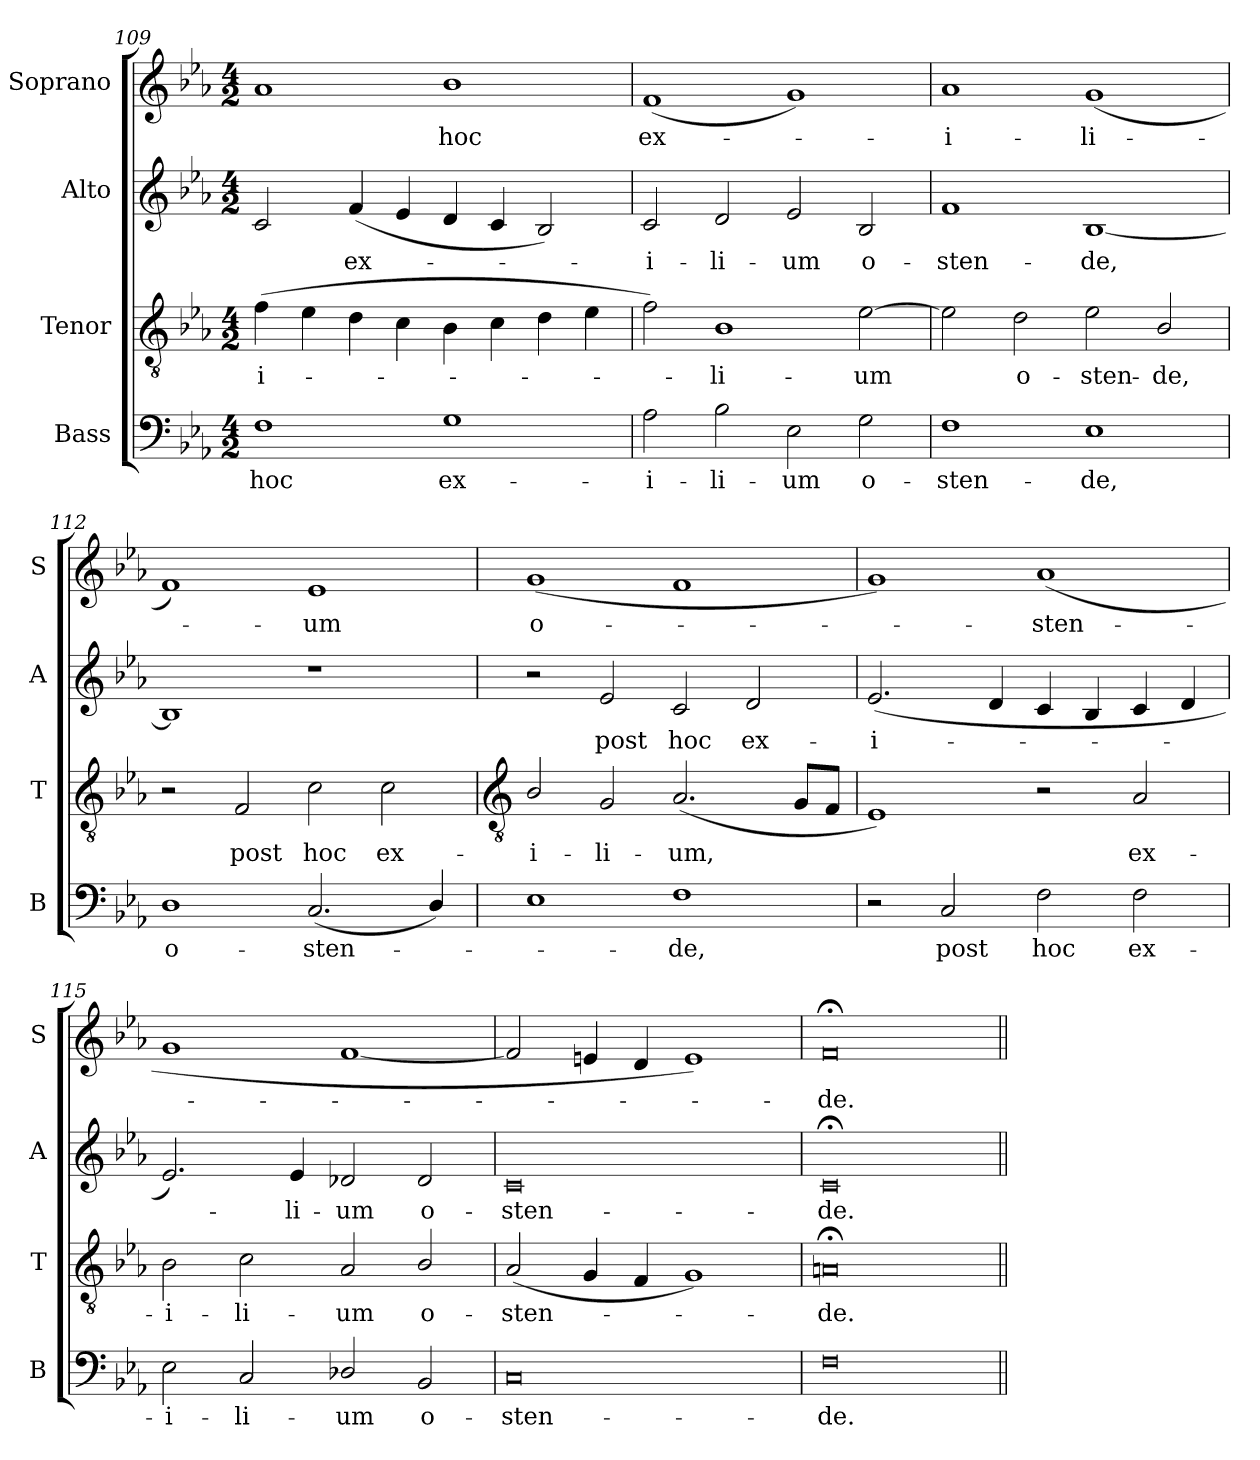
**kern	**text	**kern	**text	**kern	**text	**kern	**text
*part4	*part4	*part3	*part3	*part2	*part2	*part1	*part1
*staff4	*staff4	*staff3	*staff3	*staff2	*staff2	*staff1	*staff1
*I"Bass	*	*I"Tenor	*	*I"Alto	*	*I"Soprano	*
*I'B	*	*I'T	*	*I'A	*	*I'S	*
*clefF4	*	*clefGv2	*	*clefG2	*	*clefG2	*
*k[b-e-a-]	*	*k[b-e-a-]	*	*k[b-e-a-]	*	*k[b-e-a-]	*
*E-:	*	*E-:	*	*E-:	*	*E-:	*
*M4/2	*	*M4/2	*	*M4/2	*	*M4/2	*
=109	=109	=109	=109	=109	=109	=109	=109
!	!LO:LY:b	!	!LO:LY:b	!	!	!	!
1F	hoc	(>4f	-i-	2c	.	1a-	.
.	.	4e-	.	.	.	.	.
!	!	!	!	!	!LO:LY:b	!	!
.	.	4d	.	(<4f	ex-	.	.
.	.	4c	.	4e-	.	.	.
!	!LO:LY:b	!	!	!	!	!	!LO:LY:b
1G	ex-	4B-	.	4d	.	1b-	hoc
.	.	4c	.	4c	.	.	.
.	.	4d	.	2B-)	.	.	.
.	.	4e-	.	.	.	.	.
=110	=110	=110	=110	=110	=110	=110	=110
!	!LO:LY:b	!	!	!	!LO:LY:b	!	!LO:LY:b
2A-	-i-	2f)	.	2c	i-	(<1f	ex-
!	!LO:LY:b	!	!LO:LY:b	!	!LO:LY:b	!	!
2B-	-li-	1B-	li-	2d	-li-	.	.
!	!LO:LY:b	!	!	!	!LO:LY:b	!	!
2E-	-um	.	.	2e-	-um	1g)	.
!	!LO:LY:b	!	!LO:LY:b	!	!LO:LY:b	!	!
2G	o-	[2e-	-um	2B-	o-	.	.
=111	=111	=111	=111	=111	=111	=111	=111
!	!LO:LY:b	!	!	!	!LO:LY:b	!	!LO:LY:b
1F	-sten-	2e-]	.	1f	-sten-	1a-	i-
!	!	!	!LO:LY:b	!	!	!	!
.	.	2d	o-	.	.	.	.
!	!LO:LY:b	!	!LO:LY:b	!	!LO:LY:b	!	!LO:LY:b
1E-	-de,	2e-	-sten-	[1B-	-de,	(<1g	-li-
!	!	!	!LO:LY:b	!	!	!	!
.	.	2B-/	-de,	.	.	.	.
=112	=112	=112	=112	=112	=112	=112	=112
!	!LO:LY:b	!	!	!	!	!	!
1D	o-	2r	.	1B-]	.	1f)	.
!	!	!	!LO:LY:b	!	!	!	!
.	.	2F	post	.	.	.	.
!	!LO:LY:b	!	!LO:LY:b	!	!	!	!LO:LY:b
(<2.C	-sten-	2c	hoc	1r	.	1e-	um
!	!	!	!LO:LY:b	!	!	!	!
.	.	2c	ex-	.	.	.	.
4D/)	.	.	.	.	.	.	.
!!LO:LB:g=z
=113	=113	=113	=113	=113	=113	=113	=113
*	*	*clefGv2	*	*	*	*	*
!	!	!	!LO:LY:b	!	!	!	!LO:LY:b
1E-	.	2B-/	-i-	2r	.	(<1g	o-
!	!	!	!LO:LY:b	!	!LO:LY:b	!	!
.	.	2G	-li-	2e-	post	.	.
!	!LO:LY:b	!	!LO:LY:b	!	!LO:LY:b	!	!
1F	de,	(<2.A-	-um,	2c	hoc	1f	.
!	!	!	!	!	!LO:LY:b	!	!
.	.	.	.	2d	ex-	.	.
.	.	8GL	.	.	.	.	.
.	.	8FJ	.	.	.	.	.
=114	=114	=114	=114	=114	=114	=114	=114
!	!	!	!	!	!LO:LY:b	!	!
2r	.	1E-)	.	(<2.e-	-i-	1g)	.
!	!LO:LY:b	!	!	!	!	!	!
2C	post	.	.	.	.	.	.
.	.	.	.	4d	.	.	.
!	!LO:LY:b	!	!	!	!	!	!LO:LY:b
2F	hoc	2r	.	4c	.	(<1a-	sten-
.	.	.	.	4B-	.	.	.
!	!LO:LY:b	!	!LO:LY:b	!	!	!	!
2F	ex-	2A-	ex-	4c	.	.	.
.	.	.	.	4d	.	.	.
=115	=115	=115	=115	=115	=115	=115	=115
!	!LO:LY:b	!	!LO:LY:b	!	!	!	!
2E-	-i-	2B-	-i-	2.e-)	.	1g	.
!	!LO:LY:b	!	!LO:LY:b	!	!	!	!
2C	-li-	2c	-li-	.	.	.	.
!	!	!	!	!	!LO:LY:b	!	!
.	.	.	.	4e-	li-	.	.
!	!LO:LY:b	!	!LO:LY:b	!	!LO:LY:b	!	!
2D-X/	-um	2A-	-um	2d-X	-um	[1f	.
!	!LO:LY:b	!	!LO:LY:b	!	!LO:LY:b	!	!
2BB-	o-	2B-/	o-	2d-	o-	.	.
=116	=116	=116	=116	=116	=116	=116	=116
!	!LO:LY:b	!	!LO:LY:b	!	!LO:LY:b	!	!
0C	-sten-	(<2A-	-sten-	0c	-sten-	2f]	.
.	.	4G	.	.	.	4en	.
.	.	4F	.	.	.	4d	.
.	.	1G)	.	.	.	1e)	.
=117	=117	=117	=117	=117	=117	=117	=117
!	!LO:LY:b	!	!LO:LY:b	!	!LO:LY:b	!	!LO:LY:b
0F	-de.	0An;<	de.	0c;<	-de.	0f;<	de.
=||	=||	=||	=||	=||	=||	=||	=||
*-	*-	*-	*-	*-	*-	*-	*-
